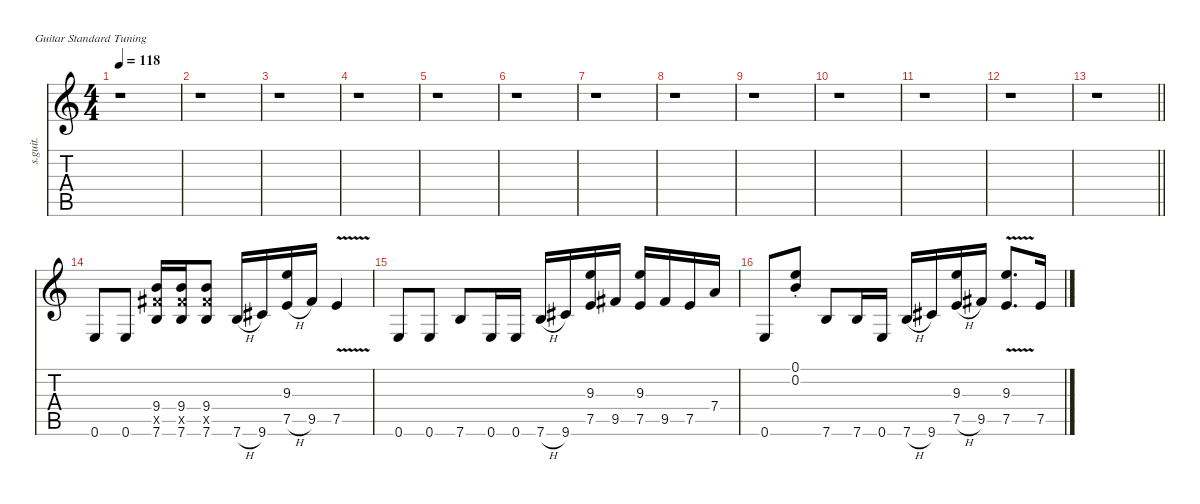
\defaultSystemsLayout 4
\hideDynamics
\bracketExtendMode nobrackets
\otherSystemsTrackNameOrientation horizontal
\track ("Jimi Hendrix-Guitar" "s.guit.") {instrument acousticguitarsteel}
\staff {score tabs}
\tuning (E4 B3 G3 D3 A2 E2)
\ts (4 4)
\beaming (8 2 2 2 2)
\tempo 118
\clef g2
\ks c
r.1{dy ff instrument acousticguitarsteel} |
r.1 |
r.1 |
r.1 |
r.1 |
r.1 |
r.1 |
r.1 |
r.1 |
r.1 |
r.1 |
r.1 |
\barLineRight lightlight
r.1 |
0.6.8 0.6.8 (9.4 9.5{x acc #} 7.6).16 (9.4 9.5{x acc #} 7.6).16 (9.4 9.5{x acc #} 7.6).8 7.6{h}.16 9.6{acc #}.16 (9.3 7.5{h}).16 9.5{acc #}.16 7.5{v}.4 |
0.6.8 0.6.8 7.6.8 0.6.16 0.6.16 7.6{h}.16 9.6{acc #}.16 (9.3 7.5).16 9.5{acc #}.16 (9.3 7.5).16 9.5{acc #}.16 7.5.16 7.4.16 |
0.6.8 (0.1{st} 0.2{st}).8 7.6.8 7.6.16 0.6.16 7.6{h}.16 9.6{acc #}.16 (9.3 7.5{h}).16 9.5{acc #}.16 (9.3{v} 7.5{v}).8{d} 7.5.16
